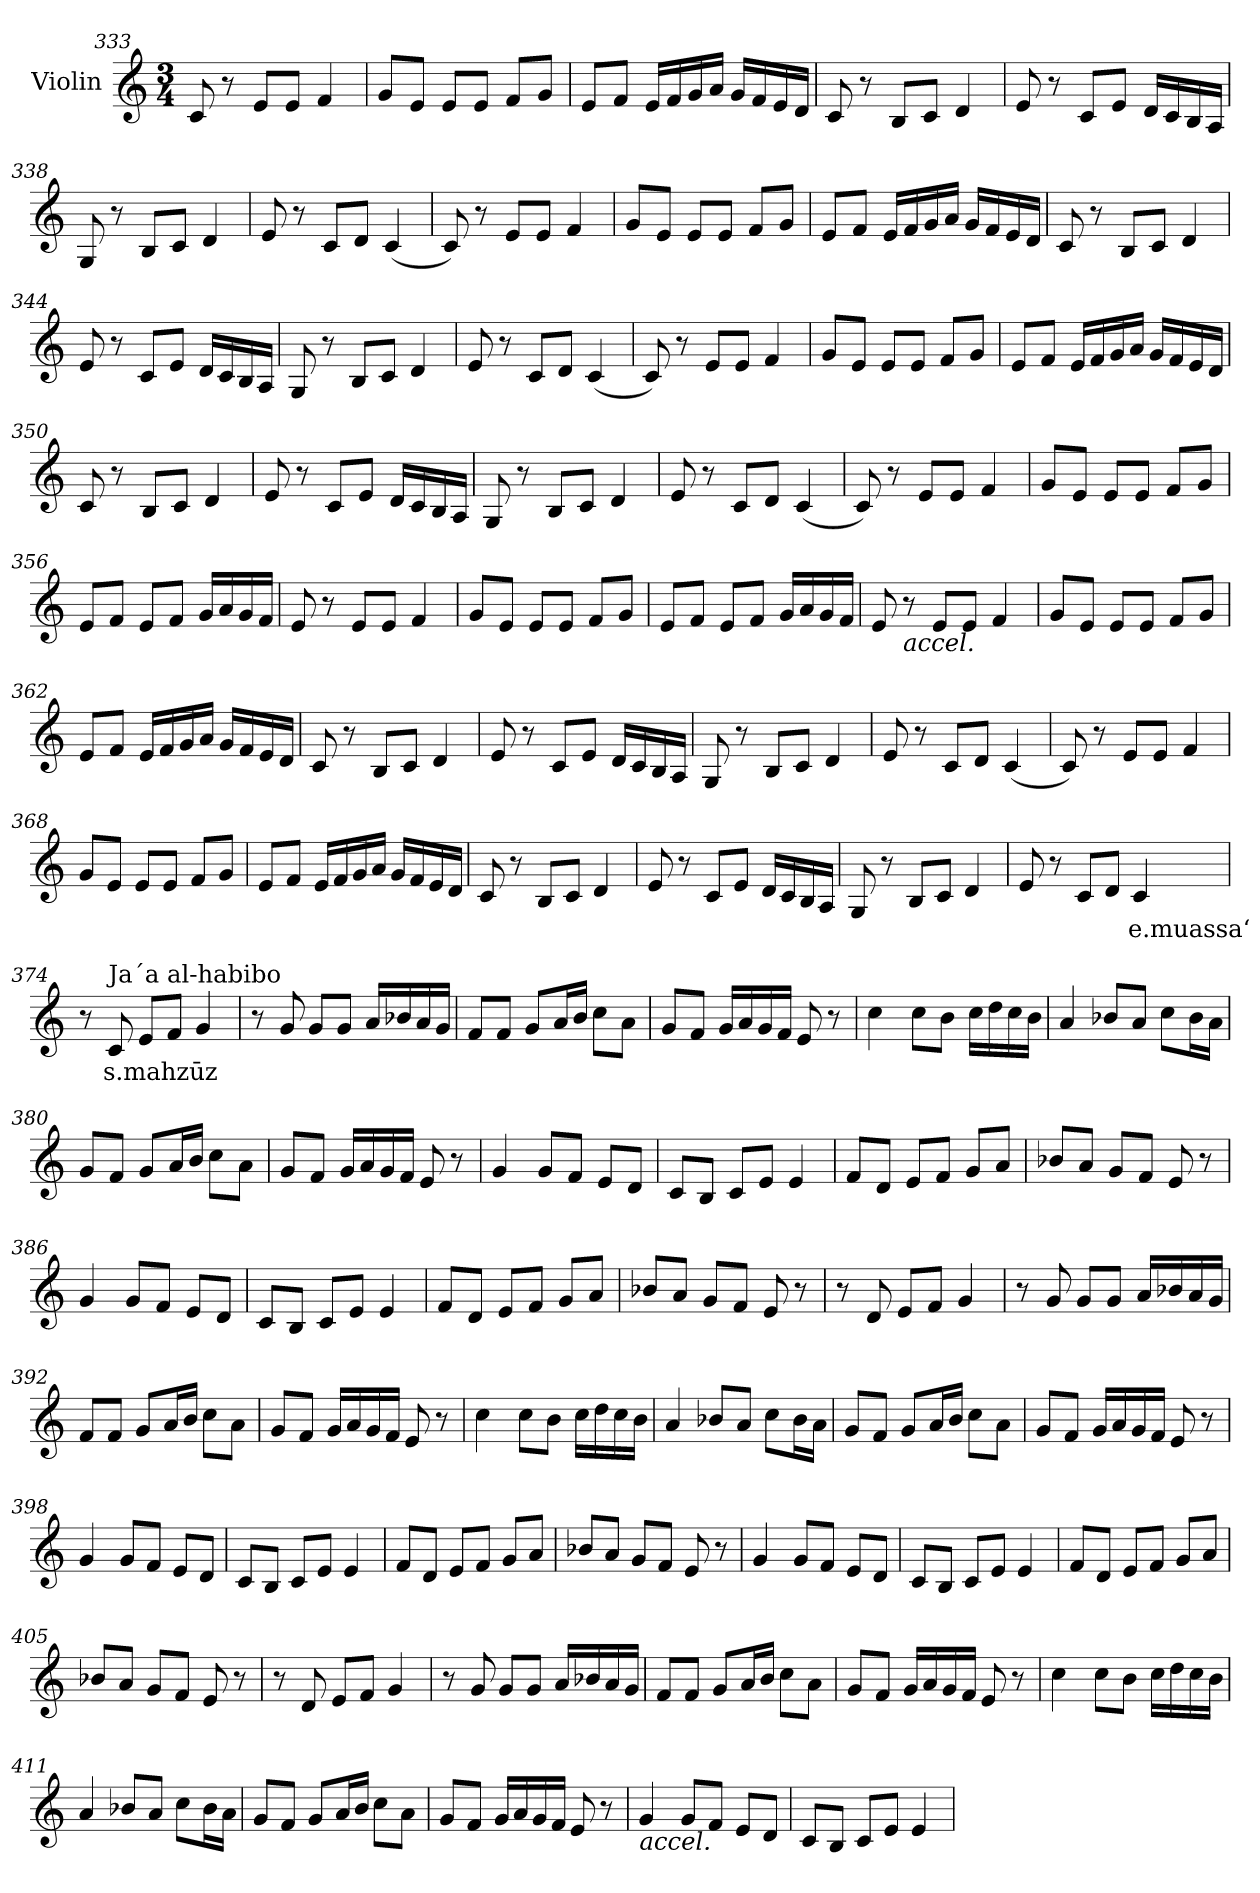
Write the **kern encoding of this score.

**kern	**text
*part1	*part1
*staff1	*staff1
*I"Violin	*
!!LO:LB:g=z
*clefG2	*
*k[]	*
*M3/4	*
=333	=333
8c/	.
8r	.
8e/L	.
8e/J	.
4f/	.
=334	=334
8g/L	.
8e/J	.
8e/L	.
8e/J	.
8f/L	.
8g/J	.
=335	=335
8e/L	.
8f/J	.
16e/LL	.
16f/	.
16g/	.
16a/JJ	.
16g/LL	.
16f/	.
16e/	.
16d/JJ	.
=336	=336
8c/	.
8r	.
8B/L	.
8c/J	.
4d/	.
=337	=337
8e/	.
8r	.
8c/L	.
8e/J	.
16d/LL	.
16c/	.
16B/	.
16A/JJ	.
!!LO:LB:g=z
=338	=338
8G/	.
8r	.
8B/L	.
8c/J	.
4d/	.
=339	=339
8e/	.
8r	.
8c/L	.
8d/J	.
(4c/	.
=340	=340
8c/)	.
8r	.
8e/L	.
8e/J	.
4f/	.
=341	=341
8g/L	.
8e/J	.
8e/L	.
8e/J	.
8f/L	.
8g/J	.
=342	=342
8e/L	.
8f/J	.
16e/LL	.
16f/	.
16g/	.
16a/JJ	.
16g/LL	.
16f/	.
16e/	.
16d/JJ	.
=343	=343
8c/	.
8r	.
8B/L	.
8c/J	.
4d/	.
!!LO:LB:g=z
=344	=344
8e/	.
8r	.
8c/L	.
8e/J	.
16d/LL	.
16c/	.
16B/	.
16A/JJ	.
=345	=345
8G/	.
8r	.
8B/L	.
8c/J	.
4d/	.
=346	=346
8e/	.
8r	.
8c/L	.
8d/J	.
(4c/	.
=347	=347
8c/)	.
8r	.
8e/L	.
8e/J	.
4f/	.
=348	=348
8g/L	.
8e/J	.
8e/L	.
8e/J	.
8f/L	.
8g/J	.
!!LO:LB:g=z
=349	=349
8e/L	.
8f/J	.
16e/LL	.
16f/	.
16g/	.
16a/JJ	.
16g/LL	.
16f/	.
16e/	.
16d/JJ	.
=350	=350
8c/	.
8r	.
8B/L	.
8c/J	.
4d/	.
=351	=351
8e/	.
8r	.
8c/L	.
8e/J	.
16d/LL	.
16c/	.
16B/	.
16A/JJ	.
=352	=352
8G/	.
8r	.
8B/L	.
8c/J	.
4d/	.
=353	=353
8e/	.
8r	.
8c/L	.
8d/J	.
(4c/	.
!!LO:LB:g=z
=354	=354
8c/)	.
8r	.
8e/L	.
8e/J	.
4f/	.
=355	=355
8g/L	.
8e/J	.
8e/L	.
8e/J	.
8f/L	.
8g/J	.
=356	=356
8e/L	.
8f/J	.
8e/L	.
8f/J	.
16g/LL	.
16a/	.
16g/	.
16f/JJ	.
=357	=357
8e/	.
8r	.
8e/L	.
8e/J	.
4f/	.
=358	=358
8g/L	.
8e/J	.
8e/L	.
8e/J	.
8f/L	.
8g/J	.
=359	=359
8e/L	.
8f/J	.
8e/L	.
8f/J	.
16g/LL	.
16a/	.
16g/	.
16f/JJ	.
!!LO:PB:g=z
=360	=360
8e/	.
!LO:TX:b:i:t=accel.	!
8r	.
8e/L	.
8e/J	.
4f/	.
=361	=361
8g/L	.
8e/J	.
8e/L	.
8e/J	.
8f/L	.
8g/J	.
=362	=362
8e/L	.
8f/J	.
16e/LL	.
16f/	.
16g/	.
16a/JJ	.
16g/LL	.
16f/	.
16e/	.
16d/JJ	.
=363	=363
8c/	.
8r	.
8B/L	.
8c/J	.
4d/	.
=364	=364
8e/	.
8r	.
8c/L	.
8e/J	.
16d/LL	.
16c/	.
16B/	.
16A/JJ	.
!!LO:LB:g=z
=365	=365
8G/	.
8r	.
8B/L	.
8c/J	.
4d/	.
=366	=366
8e/	.
8r	.
8c/L	.
8d/J	.
(4c/	.
=367	=367
8c/)	.
8r	.
8e/L	.
8e/J	.
4f/	.
=368	=368
8g/L	.
8e/J	.
8e/L	.
8e/J	.
8f/L	.
8g/J	.
=369	=369
8e/L	.
8f/J	.
16e/LL	.
16f/	.
16g/	.
16a/JJ	.
16g/LL	.
16f/	.
16e/	.
16d/JJ	.
=370	=370
8c/	.
8r	.
8B/L	.
8c/J	.
4d/	.
!!LO:LB:g=z
=371	=371
8e/	.
8r	.
8c/L	.
8e/J	.
16d/LL	.
16c/	.
16B/	.
16A/JJ	.
=372	=372
8G/	.
8r	.
8B/L	.
8c/J	.
4d/	.
=373	=373
8e/	.
8r	.
8c/L	.
8d/J	.
!	!LO:LY:b
4c/	e.muassa‘
=374	=374
8r	.
!LO:TX:a:t=Ja´a al-habibo	!
!	!LO:LY:b
8c/	s.mahzūz
8e/L	.
8f/J	.
4g/	.
!!LO:LB:g=z
=375	=375
8r	.
8g/	.
8g/L	.
8g/J	.
16a/LL	.
16b-X/	.
16a/	.
16g/JJ	.
!!LO:LB:g=z
=376	=376
8f/L	.
8f/J	.
8g/L	.
16a/L	.
16b/JJ	.
8cc\L	.
8a\J	.
=377	=377
8g/L	.
8f/J	.
16g/LL	.
16a/	.
16g/	.
16f/JJ	.
8e/	.
8r	.
=378	=378
4cc\	.
8cc\L	.
8b\J	.
16cc\LL	.
16dd\	.
16cc\	.
16b\JJ	.
=379	=379
4a/	.
8b-X/L	.
8a/J	.
8cc\L	.
16b-\L	.
16a\JJ	.
=380	=380
8g/L	.
8f/J	.
8g/L	.
16a/L	.
16b/JJ	.
8cc\L	.
8a\J	.
!!LO:LB:g=z
=381	=381
8g/L	.
8f/J	.
16g/LL	.
16a/	.
16g/	.
16f/JJ	.
8e/	.
8r	.
=382	=382
4g/	.
8g/L	.
8f/J	.
8e/L	.
8d/J	.
=383	=383
8c/L	.
8B/J	.
8c/L	.
8e/J	.
4e/	.
=384	=384
8f/L	.
8d/J	.
8e/L	.
8f/J	.
8g/L	.
8a/J	.
=385	=385
8b-X/L	.
8a/J	.
8g/L	.
8f/J	.
8e/	.
8r	.
=386	=386
4g/	.
8g/L	.
8f/J	.
8e/L	.
8d/J	.
!!LO:LB:g=z
=387	=387
8c/L	.
8B/J	.
8c/L	.
8e/J	.
4e/	.
=388	=388
8f/L	.
8d/J	.
8e/L	.
8f/J	.
8g/L	.
8a/J	.
=389	=389
8b-X/L	.
8a/J	.
8g/L	.
8f/J	.
8e/	.
8r	.
=390	=390
8r	.
8d/	.
8e/L	.
8f/J	.
4g/	.
=391	=391
8r	.
8g/	.
8g/L	.
8g/J	.
16a/LL	.
16b-X/	.
16a/	.
16g/JJ	.
!!LO:LB:g=z
=392	=392
8f/L	.
8f/J	.
8g/L	.
16a/L	.
16b/JJ	.
8cc\L	.
8a\J	.
!!LO:PB:g=z
=393	=393
8g/L	.
8f/J	.
16g/LL	.
16a/	.
16g/	.
16f/JJ	.
8e/	.
8r	.
=394	=394
4cc\	.
8cc\L	.
8b\J	.
16cc\LL	.
16dd\	.
16cc\	.
16b\JJ	.
=395	=395
4a/	.
8b-X/L	.
8a/J	.
8cc\L	.
16b-\L	.
16a\JJ	.
=396	=396
8g/L	.
8f/J	.
8g/L	.
16a/L	.
16b/JJ	.
8cc\L	.
8a\J	.
=397	=397
8g/L	.
8f/J	.
16g/LL	.
16a/	.
16g/	.
16f/JJ	.
8e/	.
8r	.
!!LO:LB:g=z
=398	=398
4g/	.
8g/L	.
8f/J	.
8e/L	.
8d/J	.
=399	=399
8c/L	.
8B/J	.
8c/L	.
8e/J	.
4e/	.
=400	=400
8f/L	.
8d/J	.
8e/L	.
8f/J	.
8g/L	.
8a/J	.
=401	=401
8b-X/L	.
8a/J	.
8g/L	.
8f/J	.
8e/	.
8r	.
=402	=402
4g/	.
8g/L	.
8f/J	.
8e/L	.
8d/J	.
=403	=403
8c/L	.
8B/J	.
8c/L	.
8e/J	.
4e/	.
!!LO:PB:g=z
=404	=404
8f/L	.
8d/J	.
8e/L	.
8f/J	.
8g/L	.
8a/J	.
=405	=405
8b-X/L	.
8a/J	.
8g/L	.
8f/J	.
8e/	.
8r	.
=406	=406
8r	.
8d/	.
8e/L	.
8f/J	.
4g/	.
=407	=407
8r	.
8g/	.
8g/L	.
8g/J	.
16a/LL	.
16b-X/	.
16a/	.
16g/JJ	.
=408	=408
8f/L	.
8f/J	.
8g/L	.
16a/L	.
16b/JJ	.
8cc\L	.
8a\J	.
!!LO:LB:g=z
=409	=409
8g/L	.
8f/J	.
16g/LL	.
16a/	.
16g/	.
16f/JJ	.
8e/	.
8r	.
=410	=410
4cc\	.
8cc\L	.
8b\J	.
16cc\LL	.
16dd\	.
16cc\	.
16b\JJ	.
=411	=411
4a/	.
8b-X/L	.
8a/J	.
8cc\L	.
16b-\L	.
16a\JJ	.
=412	=412
8g/L	.
8f/J	.
8g/L	.
16a/L	.
16b/JJ	.
8cc\L	.
8a\J	.
=413	=413
8g/L	.
8f/J	.
16g/LL	.
16a/	.
16g/	.
16f/JJ	.
8e/	.
8r	.
!!LO:LB:g=z
=414	=414
!LO:TX:b:i:t=accel.	!
4g/	.
8g/L	.
8f/J	.
8e/L	.
8d/J	.
=415	=415
8c/L	.
8B/J	.
8c/L	.
8e/J	.
4e/	.
=	=
*-	*-
